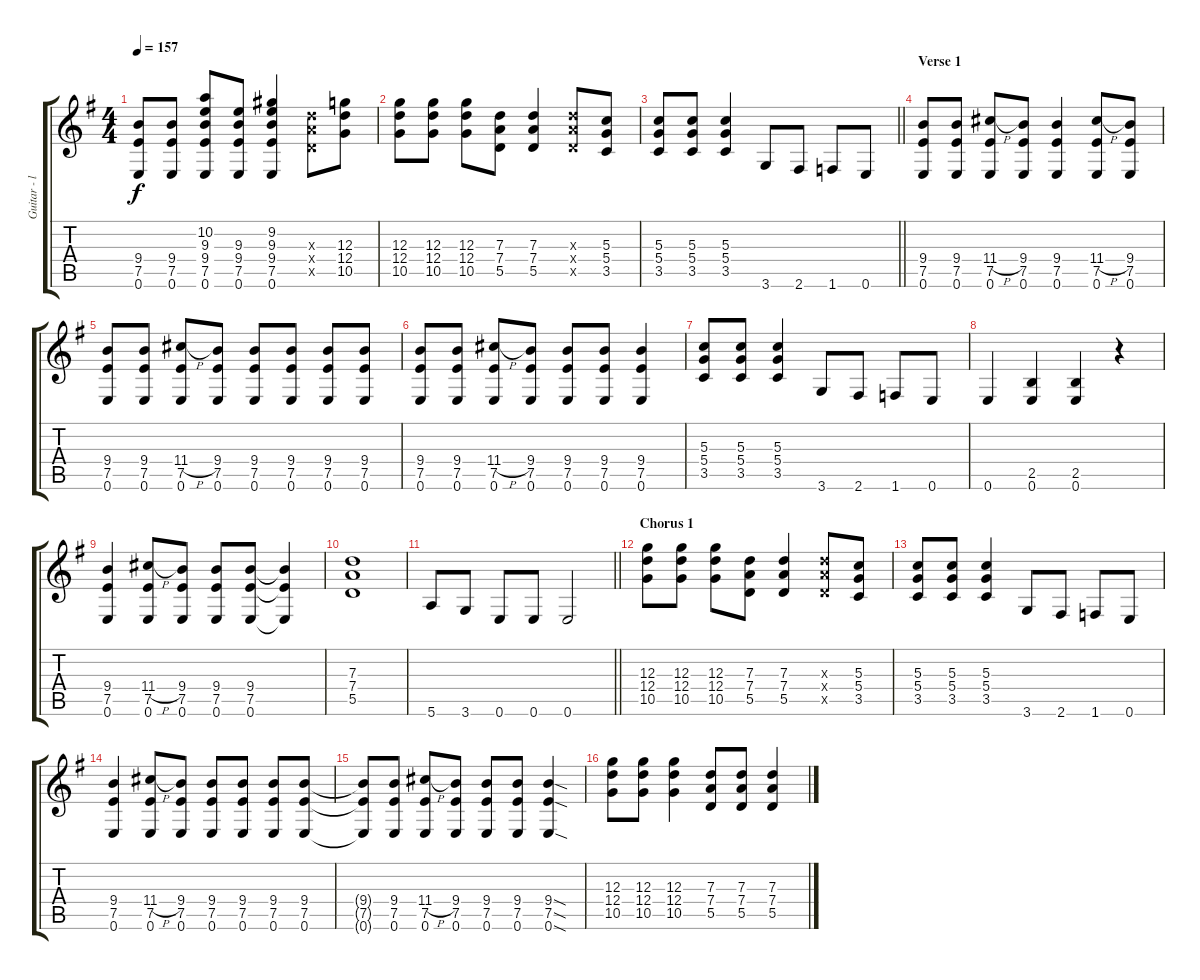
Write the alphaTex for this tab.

\track ("Guitar - left" "Guitar - l") {instrument overdrivenguitar}
\staff {score tabs}
\tuning (E4 B3 G3 D3 A2 E2) {hide}
\ts (4 4)
\tempo 157
\clef g2
\ks g
(9.4 7.5 0.6).8{dy f} (9.4 7.5 0.6).8 (10.2 9.3 9.4 7.5 0.6).8 (9.3 9.4 7.5 0.6).8 (9.2 9.3 9.4 7.5 0.6).4 (7.3{x} 7.4{x} 5.5{x}).8 (12.3 12.4 10.5).8 |
(12.3 12.4 10.5).8 (12.3 12.4 10.5).8 (12.3 12.4 10.5).8 (7.3 7.4 5.5).8 (7.3 7.4 5.5).4 (7.3{x} 7.4{x} 5.5{x}).8 (5.3 5.4 3.5).8 |
\barLineRight lightlight
(5.3 5.4 3.5).8 (5.3 5.4 3.5).8 (5.3 5.4 3.5).4 3.6.8 2.6.8 1.6.8 0.6.8 |
\section ("" "Verse 1")
(9.4 7.5 0.6).8 (9.4 7.5 0.6).8 (11.4{h} 7.5 0.6).8 (9.4 7.5 0.6).8 (9.4 7.5 0.6).4 (11.4{h} 7.5 0.6).8 (9.4 7.5 0.6).8 |
(9.4 7.5 0.6).8 (9.4 7.5 0.6).8 (11.4{h} 7.5 0.6).8 (9.4 7.5 0.6).8 (9.4 7.5 0.6).8 (9.4 7.5 0.6).8 (9.4 7.5 0.6).8 (9.4 7.5 0.6).8 |
(9.4 7.5 0.6).8 (9.4 7.5 0.6).8 (11.4{h} 7.5 0.6).8 (9.4 7.5 0.6).8 (9.4 7.5 0.6).8 (9.4 7.5 0.6).8 (9.4 7.5 0.6).4 |
(5.3 5.4 3.5).8 (5.3 5.4 3.5).8 (5.3 5.4 3.5).4 3.6.8 2.6.8 1.6.8 0.6.8 |
0.6.4 (2.5 0.6).4 (2.5 0.6).4 r.4 |
(9.4 7.5 0.6).4 (11.4{h} 7.5 0.6).8 (9.4 7.5 0.6).8 (9.4 7.5 0.6).8 (9.4 7.5 0.6).8 (9.4{t} 7.5{t} 0.6{t}).4 |
(7.3 7.4 5.5).1 |
\barLineRight lightlight
5.6.8 3.6.8 0.6.8 0.6.8 0.6.2 |
\section ("" "Chorus 1")
(12.3 12.4 10.5).8 (12.3 12.4 10.5).8 (12.3 12.4 10.5).8 (7.3 7.4 5.5).8 (7.3 7.4 5.5).4 (7.3{x} 7.4{x} 5.5{x}).8 (5.3 5.4 3.5).8 |
(5.3 5.4 3.5).8 (5.3 5.4 3.5).8 (5.3 5.4 3.5).4 3.6.8 2.6.8 1.6.8 0.6.8 |
(9.4 7.5 0.6).4 (11.4{h} 7.5 0.6).8 (9.4 7.5 0.6).8 (9.4 7.5 0.6).8 (9.4 7.5 0.6).8 (9.4 7.5 0.6).8 (9.4 7.5 0.6).8 |
(9.4{t} 7.5{t} 0.6{t}).8 (9.4 7.5 0.6).8 (11.4{h} 7.5 0.6).8 (9.4 7.5 0.6).8 (9.4 7.5 0.6).8 (9.4 7.5 0.6).8 (9.4{sod} 7.5{sod} 0.6{sod}).4 |
(12.3 12.4 10.5).8 (12.3 12.4 10.5).8 (12.3 12.4 10.5).4 (7.3 7.4 5.5).8 (7.3 7.4 5.5).8 (7.3 7.4 5.5).4
